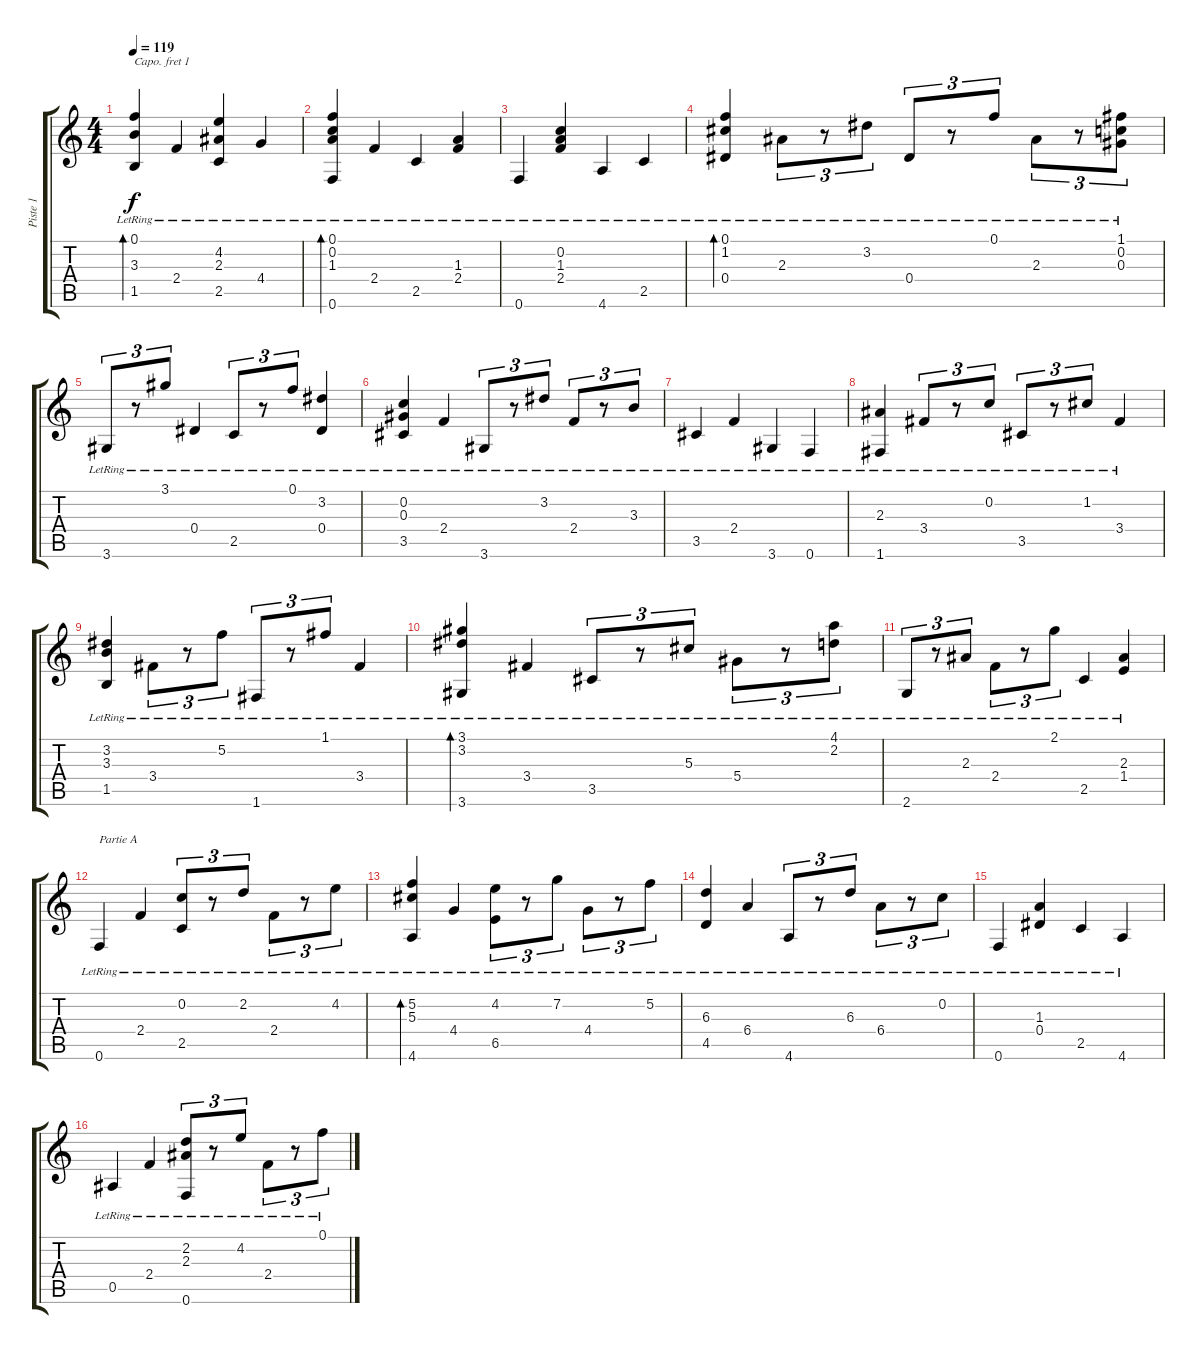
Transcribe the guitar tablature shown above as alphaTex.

\track ("Piste 1" "Piste 1") {instrument acousticguitarnylon}
\staff {score tabs}
\capo 1
\tuning (E4 B3 G3 D3 A2 E2) {hide}
\ts (4 4)
\tempo 119
\clef g2
\ks c
(0.1{lr} 3.3{lr} 1.5{lr}).4{bd 240 dy f} 2.4{lr}.4 (4.2{lr} 2.3{lr} 2.5{lr}).4 4.4{lr}.4 |
(0.1{lr} 0.2{lr} 1.3{lr} 0.6{lr}).4{bd 240} 2.4{lr}.4 2.5{lr}.4 (1.3{lr} 2.4{lr}).4 |
0.6{lr}.4 (0.2{lr} 1.3{lr} 2.4{lr}).4 4.6{lr}.4 2.5{lr}.4 |
(0.1{lr} 1.2{lr} 0.4{lr}).4{bd 240} 2.3{lr}.8{tu (3 2)} r.8{tu (3 2)} 3.2{lr}.8{tu (3 2)} 0.4{lr}.8{tu (3 2)} r.8{tu (3 2)} 0.1{lr}.8{tu (3 2)} 2.3{lr}.8{tu (3 2)} r.8{tu (3 2)} (1.1{lr} 0.2{lr} 0.3{lr}).8{tu (3 2)} |
3.6{lr}.8{tu (3 2)} r.8{tu (3 2)} 3.1{lr}.8{tu (3 2)} 0.4{lr}.4 2.5{lr}.8{tu (3 2)} r.8{tu (3 2)} 0.1{lr}.8{tu (3 2)} (3.2{lr} 0.4{lr}).4 |
(0.2{lr} 0.3{lr} 3.5{lr}).4 2.4{lr}.4 3.6{lr}.8{tu (3 2)} r.8{tu (3 2)} 3.2{lr}.8{tu (3 2)} 2.4{lr}.8{tu (3 2)} r.8{tu (3 2)} 3.3{lr}.8{tu (3 2)} |
3.5{lr}.4 2.4{lr}.4 3.6{lr}.4 0.6{lr}.4 |
(2.3{lr} 1.6{lr}).4 3.4{lr}.8{tu (3 2)} r.8{tu (3 2)} 0.2{lr}.8{tu (3 2)} 3.5{lr}.8{tu (3 2)} r.8{tu (3 2)} 1.2{lr}.8{tu (3 2)} 3.4{lr}.4 |
(3.2{lr} 3.3{lr} 1.5{lr}).4 3.4{lr}.8{tu (3 2)} r.8{tu (3 2)} 5.2{lr}.8{tu (3 2)} 1.6{lr}.8{tu (3 2)} r.8{tu (3 2)} 1.1{lr}.8{tu (3 2)} 3.4{lr}.4 |
(3.1{lr} 3.2{lr} 3.6{lr}).4{bd 240} 3.4{lr}.4 3.5{lr}.8{tu (3 2)} r.8{tu (3 2)} 5.3{lr}.8{tu (3 2)} 5.4{lr}.8{tu (3 2)} r.8{tu (3 2)} (4.1{lr} 2.2{lr}).8{tu (3 2)} |
2.6{lr}.8{tu (3 2)} r.8{tu (3 2)} 2.3{lr}.8{tu (3 2)} 2.4{lr}.8{tu (3 2)} r.8{tu (3 2)} 2.1{lr}.8{tu (3 2)} 2.5{lr}.4 (2.3{lr} 1.4{lr}).4 |
0.6{lr}.4{txt "Partie A"} 2.4{lr}.4 (0.2{lr} 2.5{lr}).8{tu (3 2)} r.8{tu (3 2)} 2.2{lr}.8{tu (3 2)} 2.4{lr}.8{tu (3 2)} r.8{tu (3 2)} 4.2{lr}.8{tu (3 2)} |
(5.2{lr} 5.3{lr} 4.6{lr}).4{bd 240} 4.4{lr}.4 (4.2{lr} 6.5{lr}).8{tu (3 2)} r.8{tu (3 2)} 7.2{lr}.8{tu (3 2)} 4.4{lr}.8{tu (3 2)} r.8{tu (3 2)} 5.2{lr}.8{tu (3 2)} |
(6.3{lr} 4.5{lr}).4 6.4{lr}.4 4.6{lr}.8{tu (3 2)} r.8{tu (3 2)} 6.3{lr}.8{tu (3 2)} 6.4{lr}.8{tu (3 2)} r.8{tu (3 2)} 0.2{lr}.8{tu (3 2)} |
0.6{lr}.4 (1.3{lr} 0.4{lr}).4 2.5{lr}.4 4.6{lr}.4 |
0.5{lr}.4 2.4{lr}.4 (2.2{lr} 2.3{lr} 0.6{lr}).8{tu (3 2)} r.8{tu (3 2)} 4.2{lr}.8{tu (3 2)} 2.4{lr}.8{tu (3 2)} r.8{tu (3 2)} 0.1{lr}.8{tu (3 2)}
